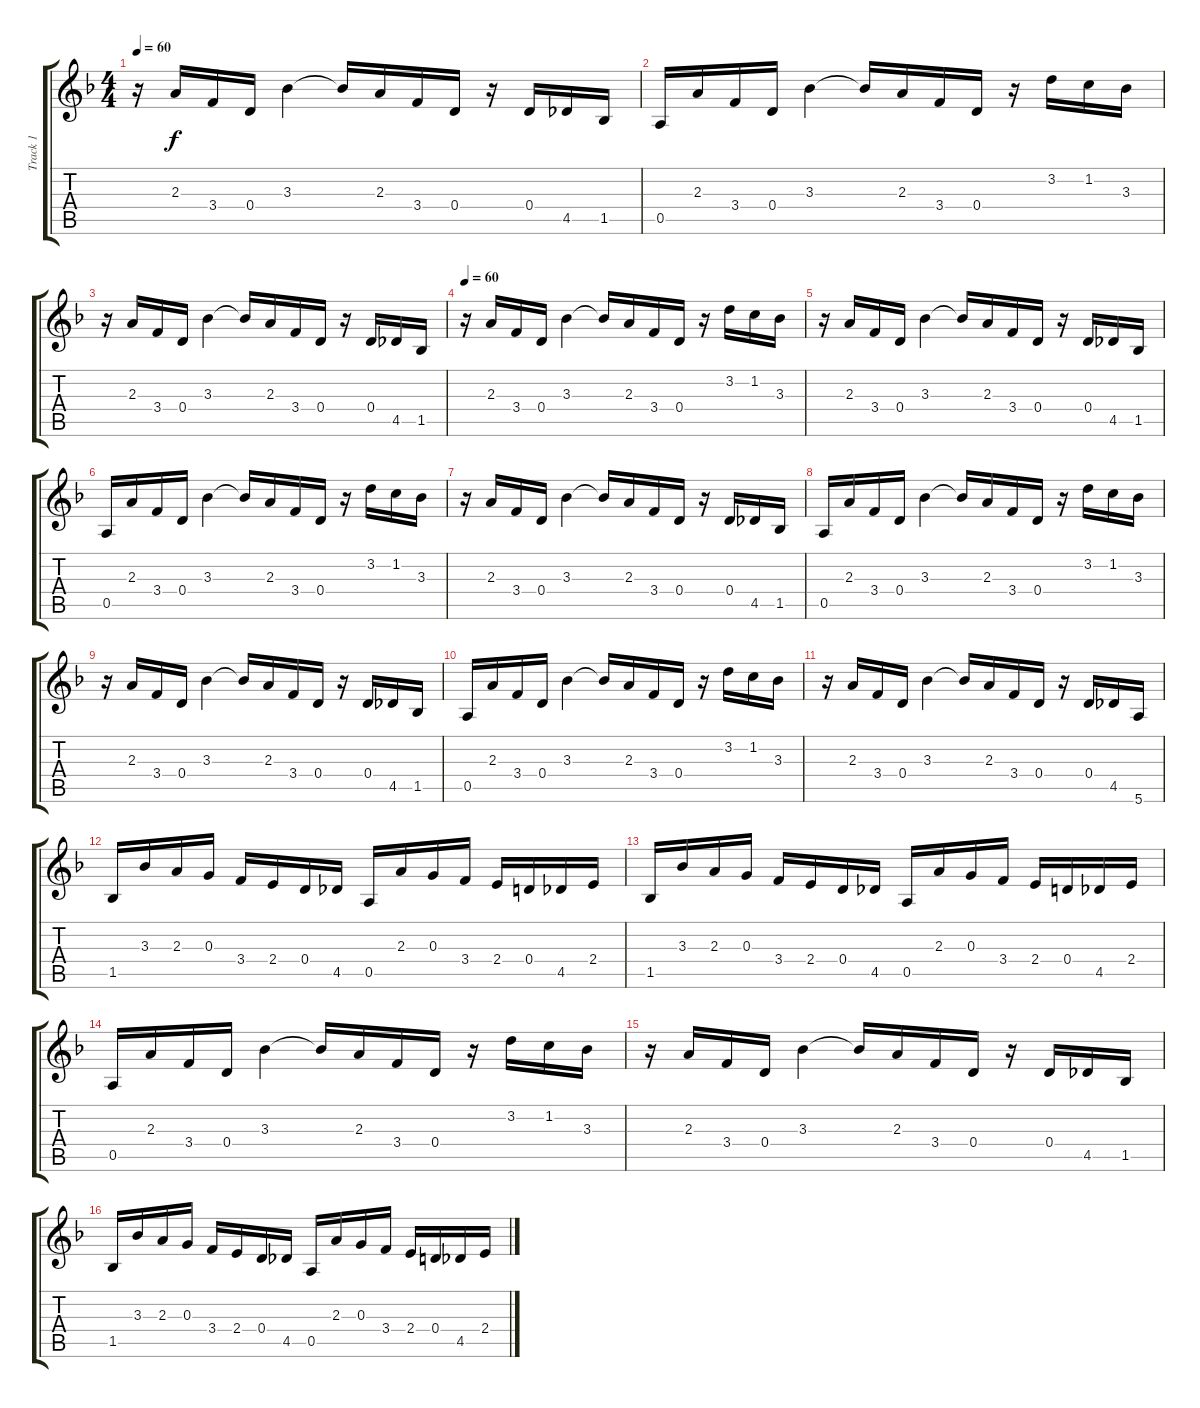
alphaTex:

\track ("Track 1" "Track 1") {instrument acousticguitarsteel}
\staff {score tabs}
\tuning (E4 B3 G3 D3 A2 E2) {hide}
\ts (4 4)
\tempo 60
\clef g2
\ks dminor
r.16{dy f} 2.3.16 3.4.16 0.4.16 3.3.4 3.3{t}.16 2.3.16 3.4.16 0.4.16 r.16 0.4.16 4.5.16 1.5.16 |
0.5.16 2.3.16 3.4.16 0.4.16 3.3.4 3.3{t}.16 2.3.16 3.4.16 0.4.16 r.16 3.2.16 1.2.16 3.3.16 |
r.16 2.3.16 3.4.16 0.4.16 3.3.4 3.3{t}.16 2.3.16 3.4.16 0.4.16 r.16 0.4.16 4.5.16 1.5.16 |
\tempo 60
r.16 2.3.16 3.4.16 0.4.16 3.3.4 3.3{t}.16 2.3.16 3.4.16 0.4.16 r.16 3.2.16 1.2.16 3.3.16 |
r.16 2.3.16 3.4.16 0.4.16 3.3.4 3.3{t}.16 2.3.16 3.4.16 0.4.16 r.16 0.4.16 4.5.16 1.5.16 |
0.5.16 2.3.16 3.4.16 0.4.16 3.3.4 3.3{t}.16 2.3.16 3.4.16 0.4.16 r.16 3.2.16 1.2.16 3.3.16 |
r.16 2.3.16 3.4.16 0.4.16 3.3.4 3.3{t}.16 2.3.16 3.4.16 0.4.16 r.16 0.4.16 4.5.16 1.5.16 |
0.5.16 2.3.16 3.4.16 0.4.16 3.3.4 3.3{t}.16 2.3.16 3.4.16 0.4.16 r.16 3.2.16 1.2.16 3.3.16 |
r.16 2.3.16 3.4.16 0.4.16 3.3.4 3.3{t}.16 2.3.16 3.4.16 0.4.16 r.16 0.4.16 4.5.16 1.5.16 |
0.5.16 2.3.16 3.4.16 0.4.16 3.3.4 3.3{t}.16 2.3.16 3.4.16 0.4.16 r.16 3.2.16 1.2.16 3.3.16 |
r.16 2.3.16 3.4.16 0.4.16 3.3.4 3.3{t}.16 2.3.16 3.4.16 0.4.16 r.16 0.4.16 4.5.16 5.6.16 |
1.5.16 3.3.16 2.3.16 0.3.16 3.4.16 2.4.16 0.4.16 4.5.16 0.5.16 2.3.16 0.3.16 3.4.16 2.4.16 0.4.16 4.5.16 2.4.16 |
1.5.16 3.3.16 2.3.16 0.3.16 3.4.16 2.4.16 0.4.16 4.5.16 0.5.16 2.3.16 0.3.16 3.4.16 2.4.16 0.4.16 4.5.16 2.4.16 |
0.5.16 2.3.16 3.4.16 0.4.16 3.3.4 3.3{t}.16 2.3.16 3.4.16 0.4.16 r.16 3.2.16 1.2.16 3.3.16 |
r.16 2.3.16 3.4.16 0.4.16 3.3.4 3.3{t}.16 2.3.16 3.4.16 0.4.16 r.16 0.4.16 4.5.16 1.5.16 |
1.5.16 3.3.16 2.3.16 0.3.16 3.4.16 2.4.16 0.4.16 4.5.16 0.5.16 2.3.16 0.3.16 3.4.16 2.4.16 0.4.16 4.5.16 2.4.16
